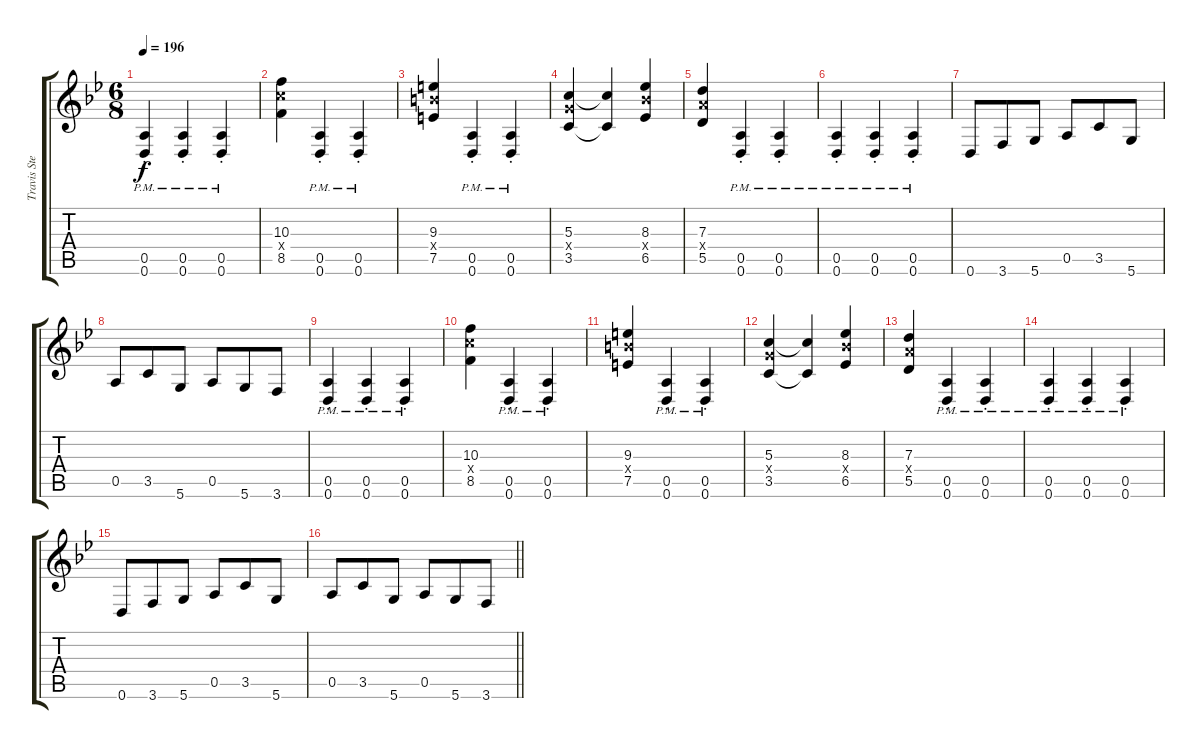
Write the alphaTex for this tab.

\track ("Travis Stever - Guitar" "Travis Ste") {instrument distortionguitar}
\staff {score tabs}
\tuning (E4 B3 G3 D3 A2 D2) {hide}
\ts (6 8)
\tempo 196
\clef g2
\ks bb
(0.5{pm st} 0.6{pm st}).4{dy f} (0.5{pm st} 0.6{pm st}).4 (0.5{pm st} 0.6{pm st}).4 |
(10.3 10.4{x} 8.5).4 (0.5{pm st} 0.6{pm st}).4 (0.5{pm st} 0.6{pm st}).4 |
(9.3 9.4{x} 7.5).4 (0.5{pm st} 0.6{pm st}).4 (0.5{pm st} 0.6{pm st}).4 |
(5.3 5.4{x} 3.5).4 (5.3{t} 3.5{t}).4 (8.3 8.4{x} 6.5).4 |
(7.3 7.4{x} 5.5).4 (0.5{pm st} 0.6{pm st}).4 (0.5{pm st} 0.6{pm st}).4 |
(0.5{pm st} 0.6{pm st}).4 (0.5{pm st} 0.6{pm st}).4 (0.5{pm st} 0.6{pm st}).4 |
0.6.8 3.6.8 5.6.8 0.5.8 3.5.8 5.6.8 |
0.5.8 3.5.8 5.6.8 0.5.8 5.6.8 3.6.8 |
(0.5{pm st} 0.6{pm st}).4 (0.5{pm st} 0.6{pm st}).4 (0.5{pm st} 0.6{pm st}).4 |
(10.3 10.4{x} 8.5).4 (0.5{pm st} 0.6{pm st}).4 (0.5{pm st} 0.6{pm st}).4 |
(9.3 9.4{x} 7.5).4 (0.5{pm st} 0.6{pm st}).4 (0.5{pm st} 0.6{pm st}).4 |
(5.3 5.4{x} 3.5).4 (5.3{t} 3.5{t}).4 (8.3 8.4{x} 6.5).4 |
(7.3 7.4{x} 5.5).4 (0.5{pm st} 0.6{pm st}).4 (0.5{pm st} 0.6{pm st}).4 |
(0.5{pm st} 0.6{pm st}).4 (0.5{pm st} 0.6{pm st}).4 (0.5{pm st} 0.6{pm st}).4 |
0.6.8 3.6.8 5.6.8 0.5.8 3.5.8 5.6.8 |
\barLineRight lightlight
0.5.8 3.5.8 5.6.8 0.5.8 5.6.8 3.6.8
